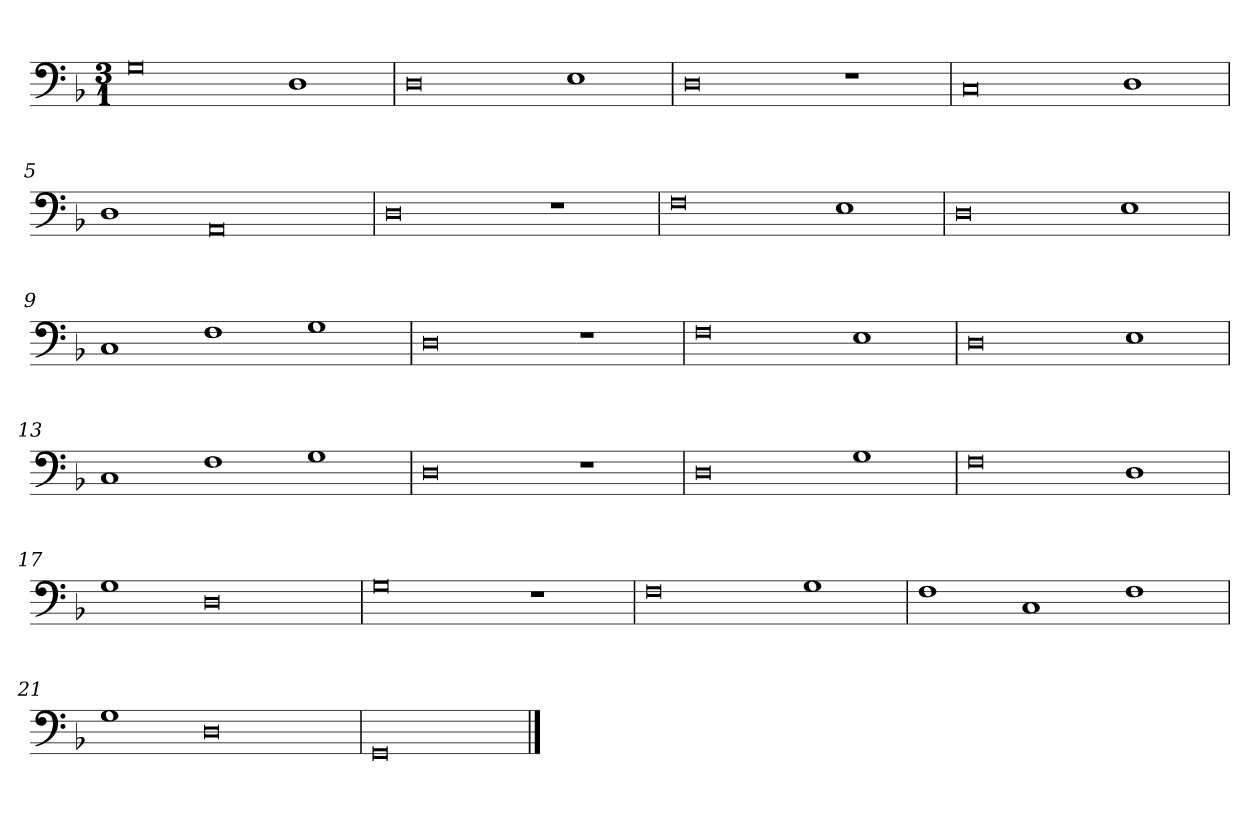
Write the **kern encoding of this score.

**kern
*part1
*staff1
*clefF4
*k[b-]
*M3/1
=1
0G
1D
=2
0D
1E
=3
0D
1r
=4
0C
1D
=5
1D
0AA
=6
0D
1r
=7
0F
1E
=8
0D
1E
=9
1C
1F
1G
=10
0D
1r
=11
0F
1E
=12
0D
1E
=13
1C
1F
1G
=14
0D
1r
=15
0D
1G
=16
0F
1D
=17
1G
0D
=18
0G
1r
=19
0F
1G
=20
1F
1C
1F
=21
1G
0D
=22
0GG
==
*-
